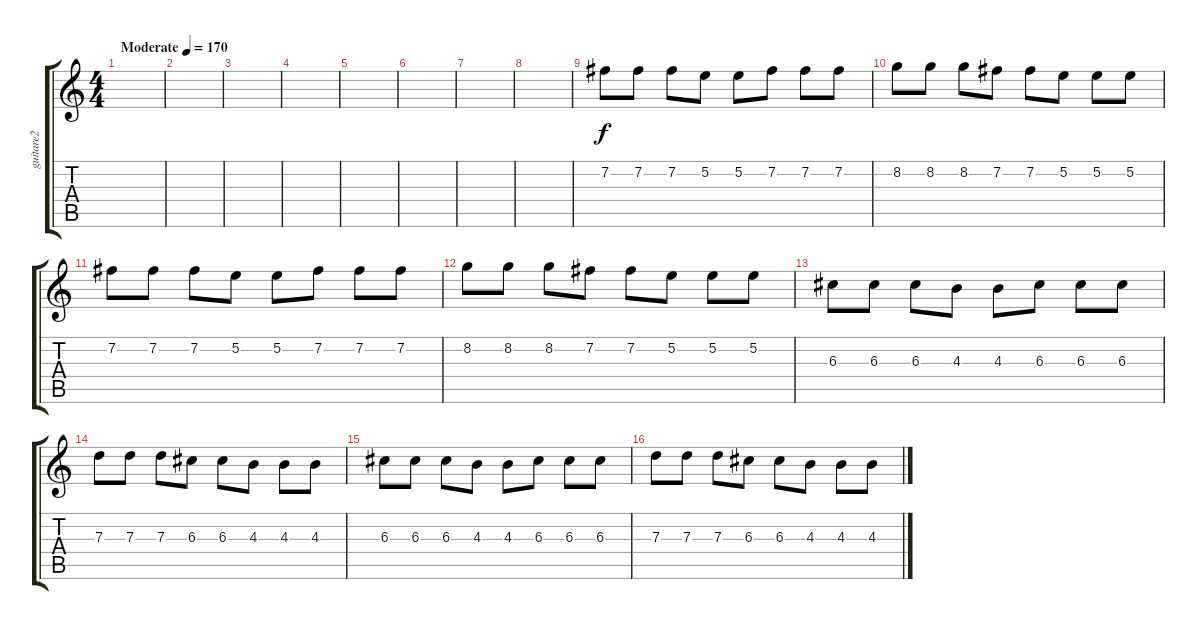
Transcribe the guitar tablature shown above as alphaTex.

\track ("guitare2" "guitare2") {instrument overdrivenguitar}
\staff {score tabs}
\tuning (E4 B3 G3 D3 A2 E2) {hide}
\ts (4 4)
\tempo (170 "Moderate")
\clef g2
\ks c
|
|
|
|
|
|
|
|
7.2.8 7.2.8 7.2.8 5.2.8 5.2.8 7.2.8 7.2.8 7.2.8 |
8.2.8 8.2.8 8.2.8 7.2.8 7.2.8 5.2.8 5.2.8 5.2.8 |
7.2.8 7.2.8 7.2.8 5.2.8 5.2.8 7.2.8 7.2.8 7.2.8 |
8.2.8 8.2.8 8.2.8 7.2.8 7.2.8 5.2.8 5.2.8 5.2.8 |
6.3.8 6.3.8 6.3.8 4.3.8 4.3.8 6.3.8 6.3.8 6.3.8 |
7.3.8 7.3.8 7.3.8 6.3.8 6.3.8 4.3.8 4.3.8 4.3.8 |
6.3.8 6.3.8 6.3.8 4.3.8 4.3.8 6.3.8 6.3.8 6.3.8 |
7.3.8 7.3.8 7.3.8 6.3.8 6.3.8 4.3.8 4.3.8 4.3.8
